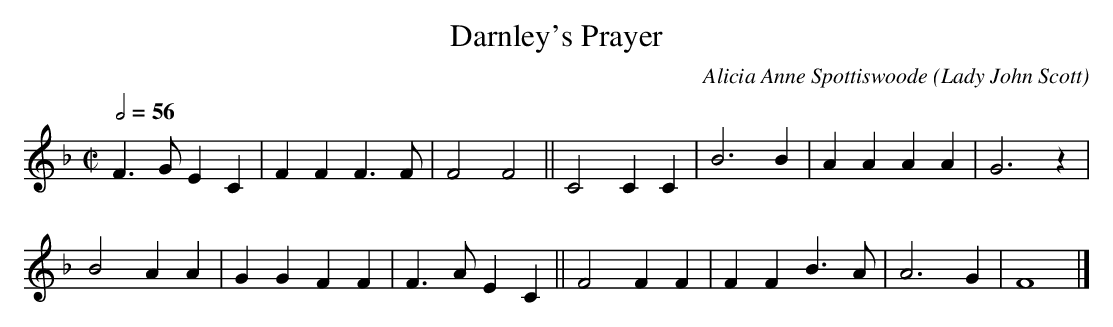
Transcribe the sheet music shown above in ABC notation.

X:1
T:Darnley's Prayer
C:Alicia Anne Spottiswoode (Lady John Scott)
M:C|
L:1/4
Q:1/2=56
K:F
F>GEC|FFF>F|F2 F2||C2CC|B3  B|AAAA|G3z|
B2 AA|GGFF |F>AEC||F2FF|FFB>A|A3 G|F4|]
